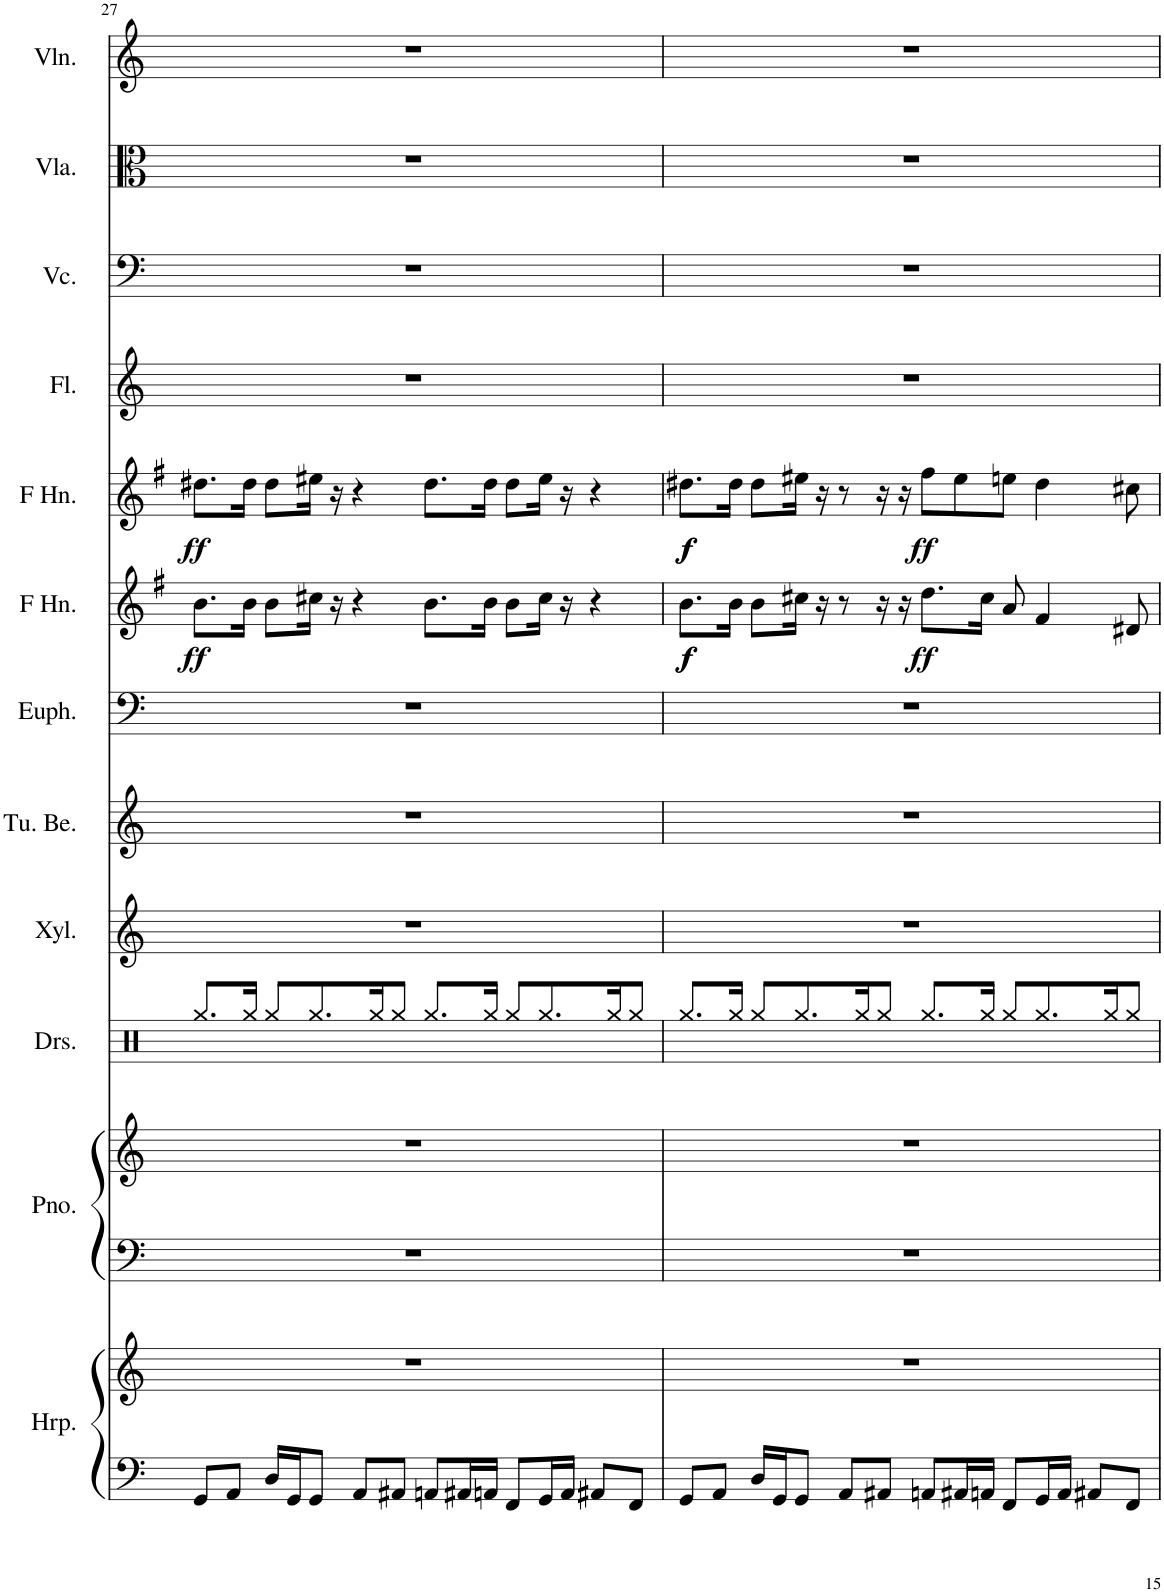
**kern	**kern	**kern	**kern	**kern	**kern	**kern	**kern	**kern	**dynam	**kern	**dynam	**kern	**kern	**kern	**kern
*part12	*part12	*part11	*part11	*part10	*part9	*part8	*part7	*part6	*part6	*part5	*part5	*part4	*part3	*part2	*part1
*staff14	*staff13	*staff12	*staff11	*staff10	*staff9	*staff8	*staff7	*staff6	*staff6	*staff5	*staff5	*staff4	*staff3	*staff2	*staff1
*I"Harp	*	*I"Piano	*	*I"Drumset	*I"Xylophone	*I"Tubular Bells	*I"Euphonium	*I"Horn in F	*	*I"Horn in F	*	*I"Flute	*I"Violoncello	*I"Viola	*I"Violin
*I'Hrp.	*	*I'Pno.	*	*I'Drs.	*I'Xyl.	*I'Tu. Be.	*I'Euph.	*	*	*	*	*I'Fl.	*I'Vc.	*I'Vla.	*I'Vln.
!!LO:PB:g=z
*clefF4	*clefG2	*clefF4	*clefG2	*clefX	*clefG2	*clefG2	*clefF4	*clefG2	*	*clefG2	*	*clefG2	*clefF4	*clefC3	*clefG2
*	*	*	*	*	*Trd-7c-12	*	*	*Trd4c7	*	*Trd4c7	*	*	*	*	*
*k[]	*k[]	*k[]	*k[]	*k[]	*k[]	*k[]	*k[]	*k[f#]	*	*k[f#]	*	*k[]	*k[]	*k[]	*k[]
*M6/4	*M6/4	*M6/4	*M6/4	*M6/4	*M6/4	*M6/4	*M6/4	*M6/4	*	*M6/4	*	*M6/4	*M6/4	*M6/4	*M6/4
=27	=27	=27	=27	=27	=27	=27	=27	=27	=27	=27	=27	=27	=27	=27	=27
!	!	!	!	!	!	!	!	!	!LO:DY:b	!	!LO:DY:b	!	!	!	!
8GG/L	1.r	1.r	1.r	8.Rgg/L	1.r	1.r	1.r	8.b\L	ff	8.dd#X\L	ff	1.r	1.r	1.r	1.r
8AA/J	.	.	.	.	.	.	.	.	.	.	.	.	.	.	.
.	.	.	.	16Rgg/Jk	.	.	.	16b\Jk	.	16dd#\Jk	.	.	.	.	.
16D/LL	.	.	.	8Rgg/L	.	.	.	8b\L	.	8dd#\L	.	.	.	.	.
16GG/J	.	.	.	.	.	.	.	.	.	.	.	.	.	.	.
8GG/J	.	.	.	8.Rgg/	.	.	.	16cc#X\Jk	.	16ee#X\Jk	.	.	.	.	.
.	.	.	.	.	.	.	.	16r	.	16r	.	.	.	.	.
8AA/L	.	.	.	.	.	.	.	4r	.	4r	.	.	.	.	.
.	.	.	.	16Rgg/K	.	.	.	.	.	.	.	.	.	.	.
8AA#X/J	.	.	.	8Rgg/J	.	.	.	.	.	.	.	.	.	.	.
8AAn/L	.	.	.	8.Rgg/L	.	.	.	8.b\L	.	8.dd#\L	.	.	.	.	.
16AA#X/L	.	.	.	.	.	.	.	.	.	.	.	.	.	.	.
16AAn/JJ	.	.	.	16Rgg/Jk	.	.	.	16b\Jk	.	16dd#\Jk	.	.	.	.	.
8FF/L	.	.	.	8Rgg/L	.	.	.	8b\L	.	8dd#\L	.	.	.	.	.
16GG/L	.	.	.	8.Rgg/	.	.	.	16cc#\Jk	.	16ee#\Jk	.	.	.	.	.
16AA/JJ	.	.	.	.	.	.	.	16r	.	16r	.	.	.	.	.
8AA#X/L	.	.	.	.	.	.	.	4r	.	4r	.	.	.	.	.
.	.	.	.	16Rgg/K	.	.	.	.	.	.	.	.	.	.	.
8FF/J	.	.	.	8Rgg/J	.	.	.	.	.	.	.	.	.	.	.
=28	=28	=28	=28	=28	=28	=28	=28	=28	=28	=28	=28	=28	=28	=28	=28
!	!	!	!	!	!	!	!	!	!LO:DY:b	!	!	!	!	!	!
!	!	!	!	!	!	!	!	!	!LO:DY:n=1:b	!	!LO:DY:b	!	!	!	!
!	!	!	!	!	!	!	!	!	!	!	!LO:DY:n=1:b	!	!	!	!
8GG/L	1.r	1.r	1.r	8.Rgg/L	1.r	1.r	1.r	8.b\L	f f	8.dd#X\L	f f	1.r	1.r	1.r	1.r
8AA/J	.	.	.	.	.	.	.	.	.	.	.	.	.	.	.
.	.	.	.	16Rgg/Jk	.	.	.	16b\Jk	.	16dd#\Jk	.	.	.	.	.
16D/LL	.	.	.	8Rgg/L	.	.	.	8b\L	.	8dd#\L	.	.	.	.	.
16GG/J	.	.	.	.	.	.	.	.	.	.	.	.	.	.	.
8GG/J	.	.	.	8.Rgg/	.	.	.	16cc#X\Jk	.	16ee#X\Jk	.	.	.	.	.
.	.	.	.	.	.	.	.	16r	.	16r	.	.	.	.	.
8AA/L	.	.	.	.	.	.	.	8r	.	8r	.	.	.	.	.
.	.	.	.	16Rgg/K	.	.	.	.	.	.	.	.	.	.	.
8AA#X/J	.	.	.	8Rgg/J	.	.	.	16r	.	16r	.	.	.	.	.
.	.	.	.	.	.	.	.	16r	.	16r	.	.	.	.	.
!	!	!	!	!	!	!	!	!	!LO:DY:n=2:b	!	!LO:DY:n=2:b	!	!	!	!
8AAn/L	.	.	.	8.Rgg/L	.	.	.	8.dd\L	ff	8ff#\L	ff	.	.	.	.
16AA#X/L	.	.	.	.	.	.	.	.	.	8ee#\	.	.	.	.	.
16AAn/JJ	.	.	.	16Rgg/Jk	.	.	.	16cc#\Jk	.	.	.	.	.	.	.
8FF/L	.	.	.	8Rgg/L	.	.	.	8a/	.	8een\J	.	.	.	.	.
16GG/L	.	.	.	8.Rgg/	.	.	.	4f#/	.	4dd#\	.	.	.	.	.
16AA/JJ	.	.	.	.	.	.	.	.	.	.	.	.	.	.	.
8AA#X/L	.	.	.	.	.	.	.	.	.	.	.	.	.	.	.
.	.	.	.	16Rgg/K	.	.	.	.	.	.	.	.	.	.	.
8FF/J	.	.	.	8Rgg/J	.	.	.	8d#X/	.	8cc#X\	.	.	.	.	.
=	=	=	=	=	=	=	=	=	=	=	=	=	=	=	=
*-	*-	*-	*-	*-	*-	*-	*-	*-	*-	*-	*-	*-	*-	*-	*-
